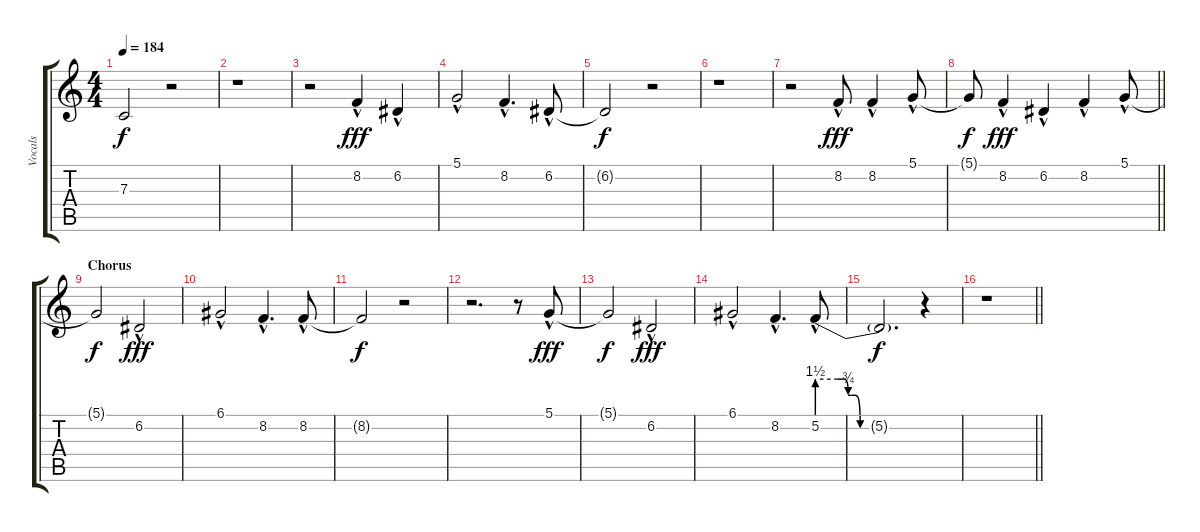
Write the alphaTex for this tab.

\track ("Vocals" "Vocals") {instrument altosax}
\staff {score tabs}
\tuning (D4 A3 F3 C3 G2 C2) {hide}
\ts (4 4)
\tempo 184
\clef g2
\ks c
7.3{t}.2{dy f} r.2 |
r.1 |
r.2 8.2{hac}.4{dy fff} 6.2{hac}.4 |
5.1{hac}.2 8.2{hac}.4{d} 6.2{hac}.8 |
6.2{t}.2{dy f} r.2 |
r.1 |
r.2 8.2{hac}.8{dy fff} 8.2{hac}.4 5.1{hac}.8 |
\barLineRight lightlight
5.1{t}.8{dy f} 8.2{hac}.4{dy fff} 6.2{hac}.4 8.2{hac}.4 5.1{hac}.8 |
\section ("" "Chorus")
5.1{t}.2{dy f} 6.2{hac}.2{dy fff} |
6.1{hac}.2 8.2{hac}.4{d} 8.2{hac}.8 |
8.2{t}.2{dy f} r.2 |
r.2{d} r.8 5.1{hac}.8{dy fff} |
5.1{t}.2{dy f} 6.2{hac}.2{dy fff} |
6.1{hac}.2 8.2{hac}.4{d} 5.2{be (custom 0 6 12 6 15 6 18 3 20 3 22 3 25 0 30 0 60 0) hac}.8 |
5.2{t}.2{d dy f} r.4 |
\barLineRight lightlight
r.1
